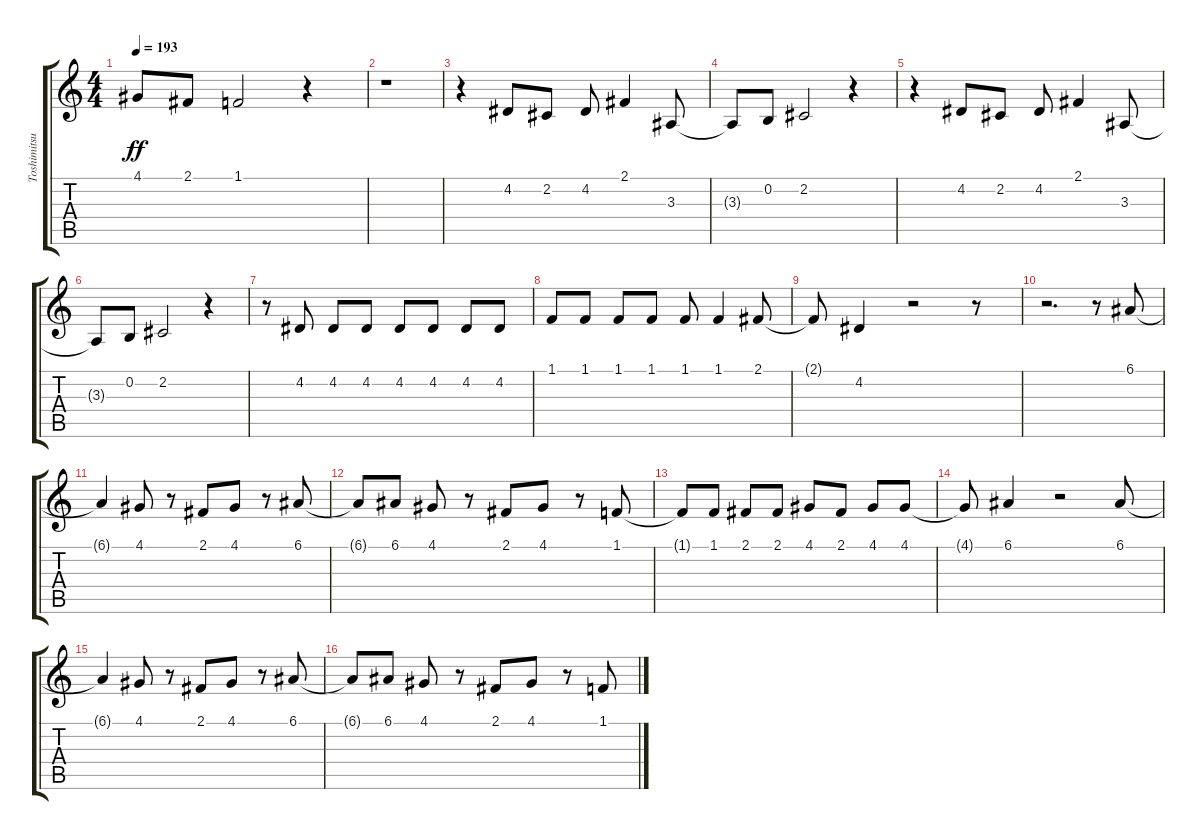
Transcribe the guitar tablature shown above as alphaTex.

\track ("Toshimitsu Deyama (Toshi)" "Toshimitsu") {instrument tenorsax}
\staff {score tabs}
\tuning (E4 B3 G3 D3 A2 E2) {hide}
\ts (4 4)
\tempo 193
\clef g2
\ks c
4.1{t}.8{dy ff} 2.1.8 1.1.2 r.4 |
r.1 |
r.4 4.2.8 2.2.8 4.2.8 2.1.4 3.3.8 |
3.3{t}.8 0.2.8 2.2.2 r.4 |
r.4 4.2.8 2.2.8 4.2.8 2.1.4 3.3.8 |
3.3{t}.8 0.2.8 2.2.2 r.4 |
r.8 4.2.8 4.2.8 4.2.8 4.2.8 4.2.8 4.2.8 4.2.8 |
1.1.8 1.1.8 1.1.8 1.1.8 1.1.8 1.1.4 2.1.8 |
2.1{t}.8 4.2.4 r.2 r.8 |
r.2{d} r.8 6.1.8 |
6.1{t}.4 4.1.8 r.8 2.1.8 4.1.8 r.8 6.1.8 |
6.1{t}.8 6.1.8 4.1.8 r.8 2.1.8 4.1.8 r.8 1.1.8 |
1.1{t}.8 1.1.8 2.1.8 2.1.8 4.1.8 2.1.8 4.1.8 4.1.8 |
4.1{t}.8 6.1.4 r.2 6.1.8 |
6.1{t}.4 4.1.8 r.8 2.1.8 4.1.8 r.8 6.1.8 |
6.1{t}.8 6.1.8 4.1.8 r.8 2.1.8 4.1.8 r.8 1.1.8
